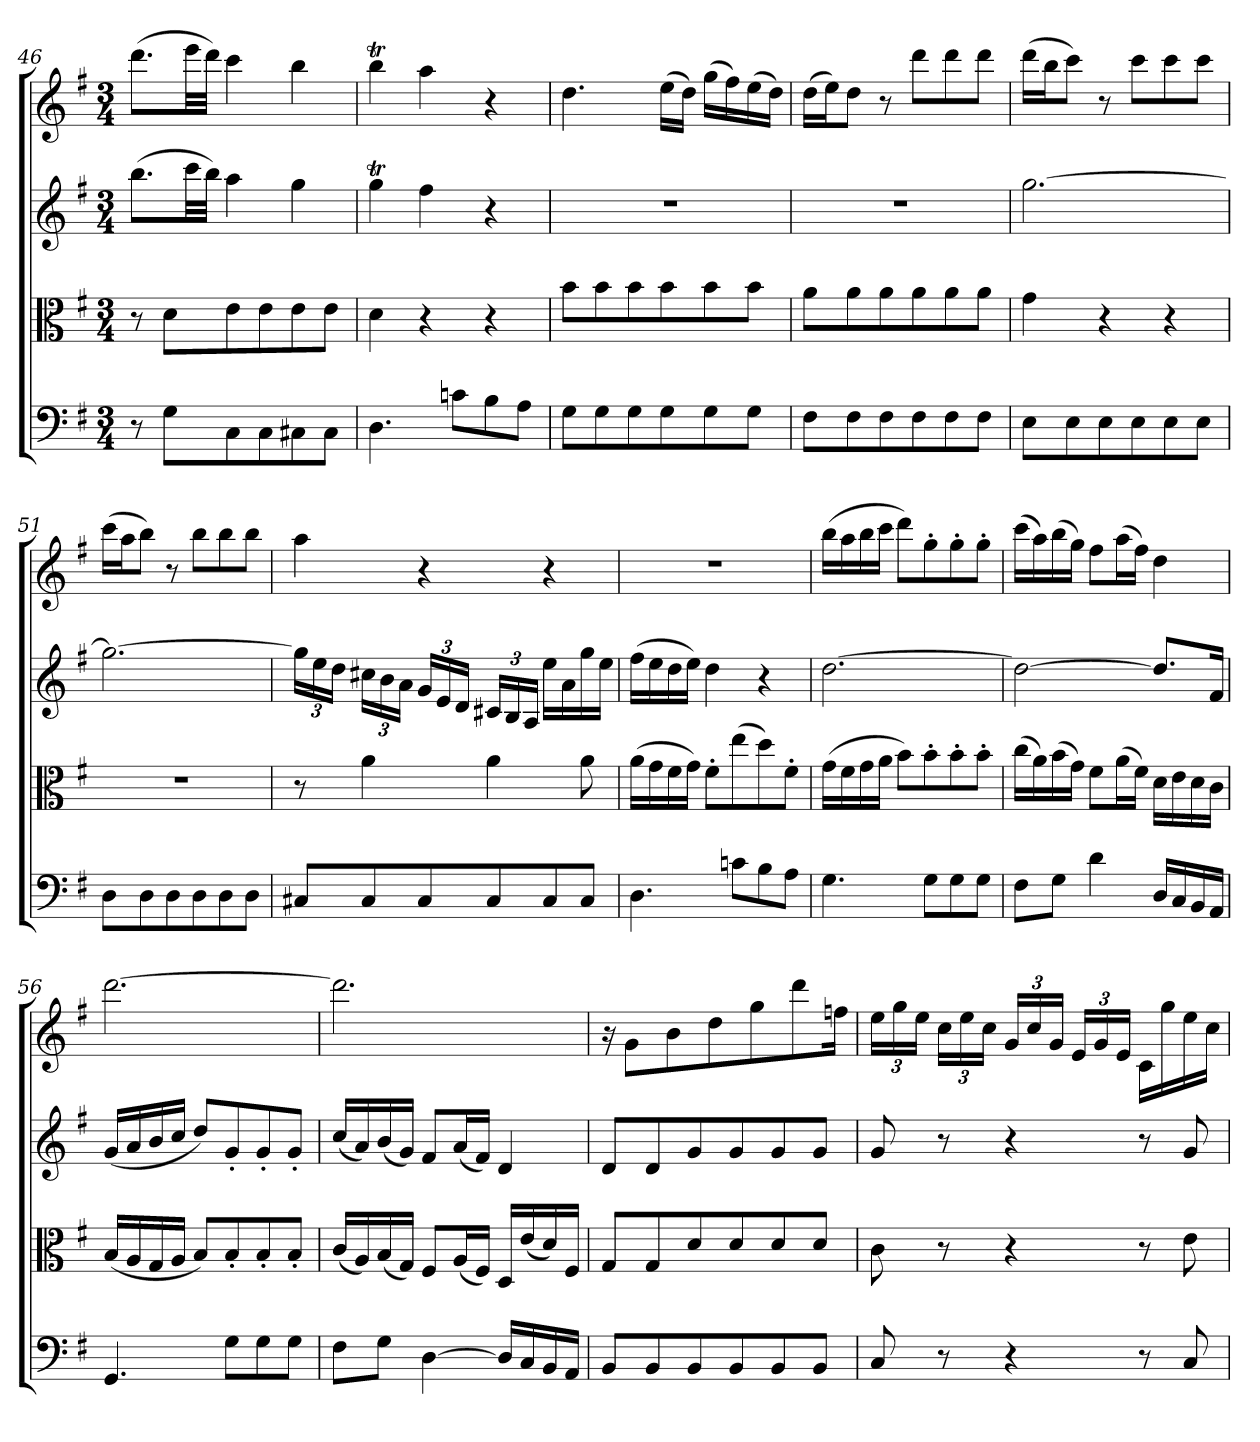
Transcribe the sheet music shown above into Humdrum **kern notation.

**kern	**kern	**kern	**kern
*part4	*part3	*part2	*part1
*staff4	*staff3	*staff2	*staff1
*clefF4	*clefC3	*clefG2	*clefG2
*k[f#]	*k[f#]	*k[f#]	*k[f#]
*G:	*G:	*G:	*G:
*M3/4	*M3/4	*M3/4	*M3/4
=46	=46	=46	=46
8r	8r	(8.bb\L	(8.ddd\L
8G\L	8d\L	.	.
.	.	32ccc\LL	32eee\LL
.	.	32bb\JJJ)	32ddd\JJJ)
8C\	8e\	4aa\	4ccc\
8C\	8e\	.	.
8C#X\	8e\	4gg\	4bb\
8C#\J	8e\J	.	.
=47	=47	=47	=47
4.D\	4d\	4ggT\	4bbt\
.	4r	4ff#\	4aa\
8cn\L	.	.	.
8B\	4r	4r	4r
8A\J	.	.	.
=48	=48	=48	=48
8G\L	8b\L	2.r	4.dd\
8G\	8b\	.	.
8G\	8b\	.	.
8G\	8b\	.	(16ee\LL
.	.	.	16dd\JJ)
8G\	8b\	.	(16gg\LL
.	.	.	16ff#\)
8G\J	8b\J	.	(16ee\
.	.	.	16dd\JJ)
=49	=49	=49	=49
8F#\L	8a\L	2.r	(16dd\LL
.	.	.	16ee\J)
8F#\	8a\	.	8dd\J
8F#\	8a\	.	8r
8F#\	8a\	.	8ddd\L
8F#\	8a\	.	8ddd\
8F#\J	8a\J	.	8ddd\J
=50	=50	=50	=50
8E\L	4g\	[2.gg\	(16ddd\LL
.	.	.	16bb\J
8E\	.	.	8ccc\J)
8E\	4r	.	8r
8E\	.	.	8ccc\L
8E\	4r	.	8ccc\
8E\J	.	.	8ccc\J
=51	=51	=51	=51
8D\L	2.r	2.gg\_	(16ccc\LL
.	.	.	16aa\J
8D\	.	.	8bb\J)
8D\	.	.	8r
8D\	.	.	8bb\L
8D\	.	.	8bb\
8D\J	.	.	8bb\J
=52	=52	=52	=52
8C#X/L	8r	24gg\LL]	4aa\
.	.	24ee\	.
.	.	24dd\JJ	.
8C#/	4a\	24cc#X\LL	.
.	.	24b\	.
.	.	24a\JJ	.
8C#/	.	24g/LL	4r
.	.	24e/	.
.	.	24d/JJ	.
8C#/	4a\	24c#X/LL	.
.	.	24B/	.
.	.	24A/JJ	.
8C#/	.	16ee\LL	4r
.	.	16a\	.
8C#/J	8a\	16gg\	.
.	.	16ee\JJ	.
=53	=53	=53	=53
4.D\	(16a\LL	(16ff#\LL	2.r
.	16g\	16ee\	.
.	16f#\	16dd\	.
.	16g\JJ)	16ee\JJ)	.
.	8f#'\L	4dd\	.
8cn\L	(8ee\	.	.
8B\	8dd\)	4r	.
8A\J	8f#'\J	.	.
=54	=54	=54	=54
4.G\	(16g\LL	[2.dd\	(16bb\LL
.	16f#\	.	16aa\
.	16g\	.	16bb\
.	16a\JJ	.	16ccc\JJ
.	8b\L)	.	8ddd\L)
8G\L	8b'\	.	8gg'\
8G\	8b'\	.	8gg'\
8G\J	8b'\J	.	8gg'\J
=55	=55	=55	=55
8F#\L	(16cc\LL	2dd\_	(16ccc\LL
.	16a\)	.	16aa\)
8G\J	(16b\	.	(16bb\
.	16g\JJ)	.	16gg\JJ)
4d\	8f#\L	.	8ff#\L
.	(16a\L	.	(16aa\L
.	16f#\JJ)	.	16ff#\JJ)
16D/LL	16d\LL	8.dd/L]	4dd\
16C/	16e\	.	.
16BB/	16d\	.	.
16AA/JJ	16c\JJ	16f#/Jk	.
=56	=56	=56	=56
4.GG/	(16B/LL	(16g/LL	[2.ddd\
.	16A/	16a/	.
.	16G/	16b/	.
.	16A/JJ	16cc/JJ	.
.	8B/L)	8dd/L)	.
8G\L	8B'/	8g'/	.
8G\	8B'/	8g'/	.
8G\J	8B'/J	8g'/J	.
=57	=57	=57	=57
8F#\L	(16c/LL	(16cc/LL	2.ddd\]
.	16A/)	16a/)	.
8G\J	(16B/	(16b/	.
.	16G/JJ)	16g/JJ)	.
[4D\	8F#/L	8f#/L	.
.	(16A/L	(16a/L	.
.	16F#/JJ)	16f#/JJ)	.
16D/LL]	16D/LL	4d/	.
16C/	(16e/	.	.
16BB/	16d/)	.	.
16AA/JJ	16F#/JJ	.	.
=58	=58	=58	=58
8BB/L	8G/L	8d/L	16r
.	.	.	8g\L
8BB/	8G/	8d/	.
.	.	.	8b\
8BB/	8d/	8g/	.
.	.	.	8dd\
8BB/	8d/	8g/	.
.	.	.	8gg\
8BB/	8d/	8g/	.
.	.	.	8ddd\
8BB/J	8d/J	8g/J	.
.	.	.	16ffn\Jk
=59	=59	=59	=59
8C/	8c\	8g/	24ee\LL
.	.	.	24gg\
.	.	.	24ee\JJ
8r	8r	8r	24cc\LL
.	.	.	24ee\
.	.	.	24cc\JJ
4r	4r	4r	24g/LL
.	.	.	24cc/
.	.	.	24g/JJ
.	.	.	24e/LL
.	.	.	24g/
.	.	.	24e/JJ
8r	8r	8r	16c/LL
.	.	.	16gg\
8C/	8e\	8g/	16ee\
.	.	.	16cc\JJ
=	=	=	=
*-	*-	*-	*-
